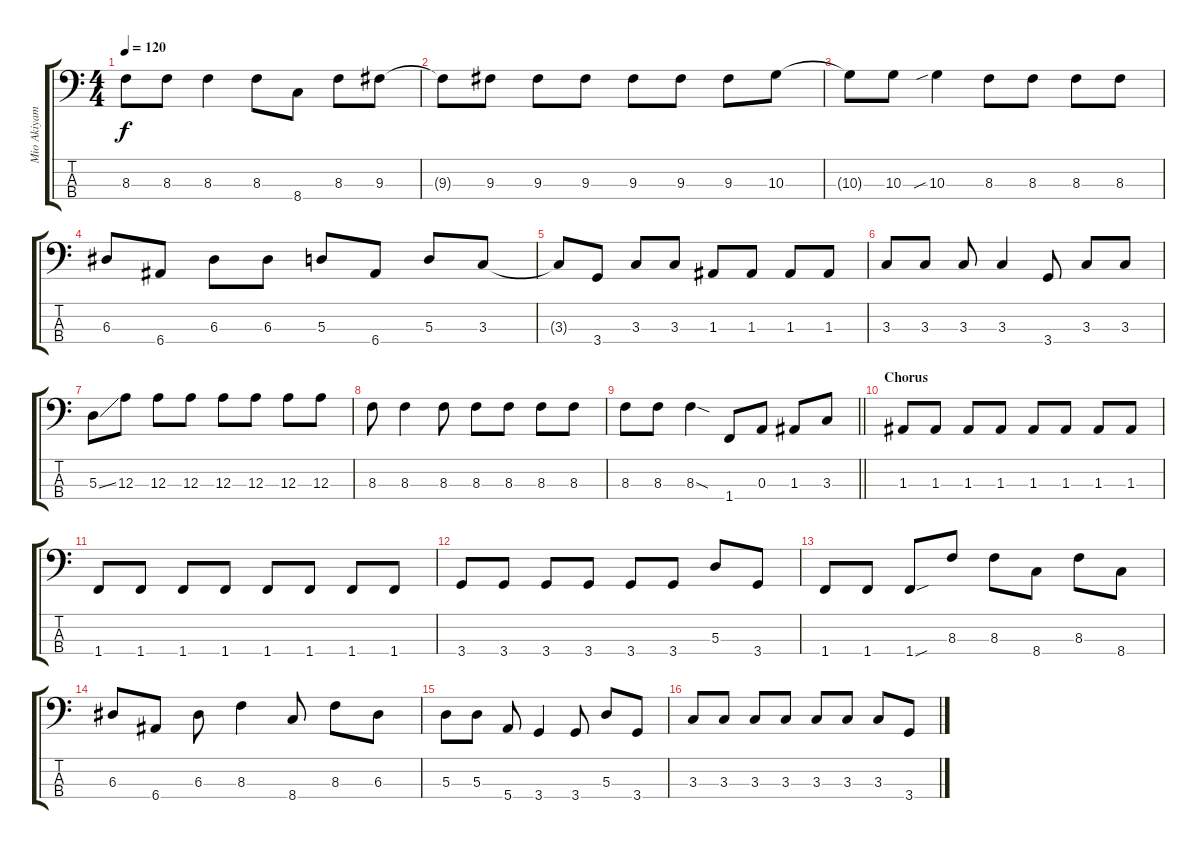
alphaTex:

\track ("Mio Akiyama" "Mio Akiyam") {instrument electricbassfinger}
\staff {score tabs}
\tuning (G2 D2 A1 E1) {hide}
\ts (4 4)
\tempo 120
\clef f4
\ks c
8.3{t}.8{dy f} 8.3.8 8.3.4 8.3.8 8.4.8 8.3.8 9.3.8 |
9.3{t}.8 9.3.8 9.3.8 9.3.8 9.3.8 9.3.8 9.3.8 10.3.8 |
10.3{t}.8 10.3.8 10.3{sib}.4 8.3.8 8.3.8 8.3.8 8.3.8 |
6.3.8 6.4.8 6.3.8 6.3.8 5.3.8 6.4.8 5.3.8 3.3.8 |
3.3{t}.8 3.4.8 3.3.8 3.3.8 1.3.8 1.3.8 1.3.8 1.3.8 |
3.3.8 3.3.8 3.3.8 3.3.4 3.4.8 3.3.8 3.3.8 |
5.3{ss}.8 12.3.8 12.3.8 12.3.8 12.3.8 12.3.8 12.3.8 12.3.8 |
8.3.8 8.3.4 8.3.8 8.3.8 8.3.8 8.3.8 8.3.8 |
\barLineRight lightlight
8.3.8 8.3.8 8.3{sod}.4 1.4.8 0.3.8 1.3.8 3.3.8 |
\section ("" "Chorus")
1.3.8 1.3.8 1.3.8 1.3.8 1.3.8 1.3.8 1.3.8 1.3.8 |
1.4.8 1.4.8 1.4.8 1.4.8 1.4.8 1.4.8 1.4.8 1.4.8 |
3.4.8 3.4.8 3.4.8 3.4.8 3.4.8 3.4.8 5.3.8 3.4.8 |
1.4.8 1.4.8 1.4{sou}.8 8.3.8 8.3.8 8.4.8 8.3.8 8.4.8 |
6.3.8 6.4.8 6.3.8 8.3.4 8.4.8 8.3.8 6.3.8 |
5.3.8 5.3.8 5.4.8 3.4.4 3.4.8 5.3.8 3.4.8 |
3.3.8 3.3.8 3.3.8 3.3.8 3.3.8 3.3.8 3.3.8 3.4.8
